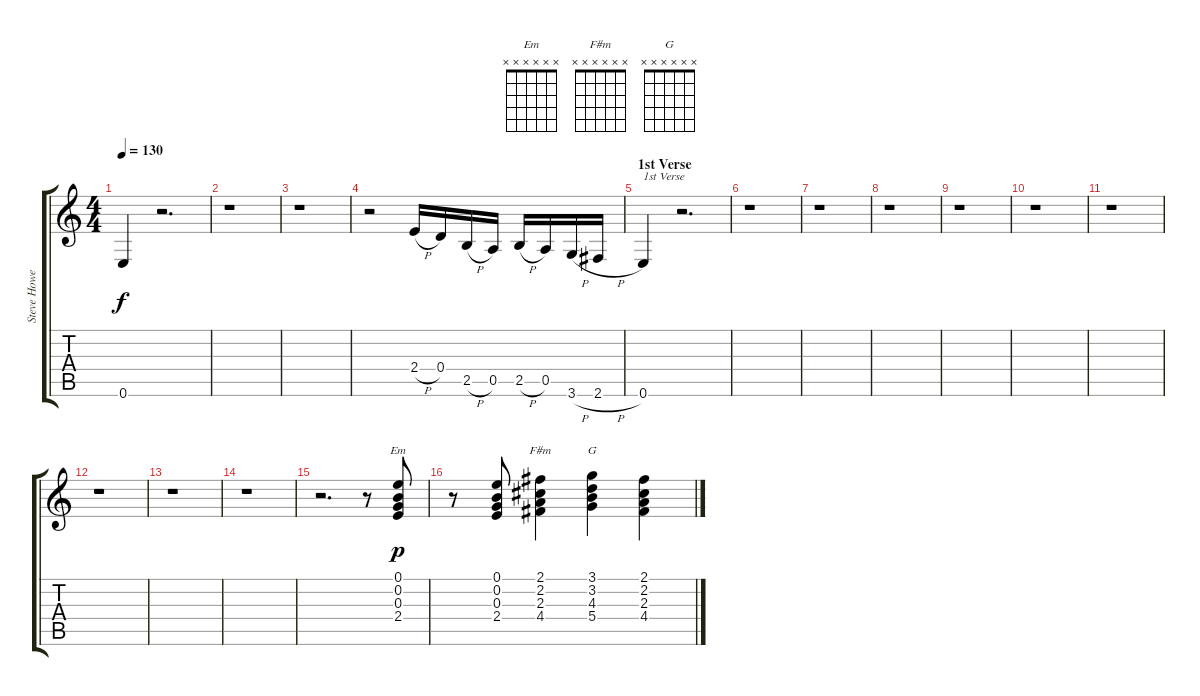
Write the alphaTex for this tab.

\track ("Steve Howe 2" "Steve Howe") {instrument overdrivenguitar}
\staff {score tabs}
\tuning (E4 B3 G3 D3 A2 E2) {hide}
\chord ("Em" x x x x x x)
\chord ("F#m" x x x x x x)
\chord ("G" x x x x x x)
\ts (4 4)
\tempo 130
\clef g2
\ks c
0.6.4{dy f} r.2{d} |
r.1 |
r.1 |
r.2 2.4{h}.16 0.4.16 2.5{h}.16 0.5.16 2.5{h}.16 0.5.16 3.6{h}.16 2.6{h}.16 |
\section ("" "1st Verse")
0.6.4{txt "1st Verse"} r.2{d} |
r.1 |
r.1 |
r.1 |
r.1 |
r.1 |
r.1 |
r.1 |
r.1 |
r.1 |
r.2{d} r.8 (0.1 0.2 0.3 2.4).8{ch "Em" dy p} |
r.8 (0.1 0.2 0.3 2.4).8 (2.1 2.2 2.3 4.4).4{ch "F#m"} (3.1 3.2 4.3 5.4).4{ch "G"} (2.1 2.2 2.3 4.4).4
